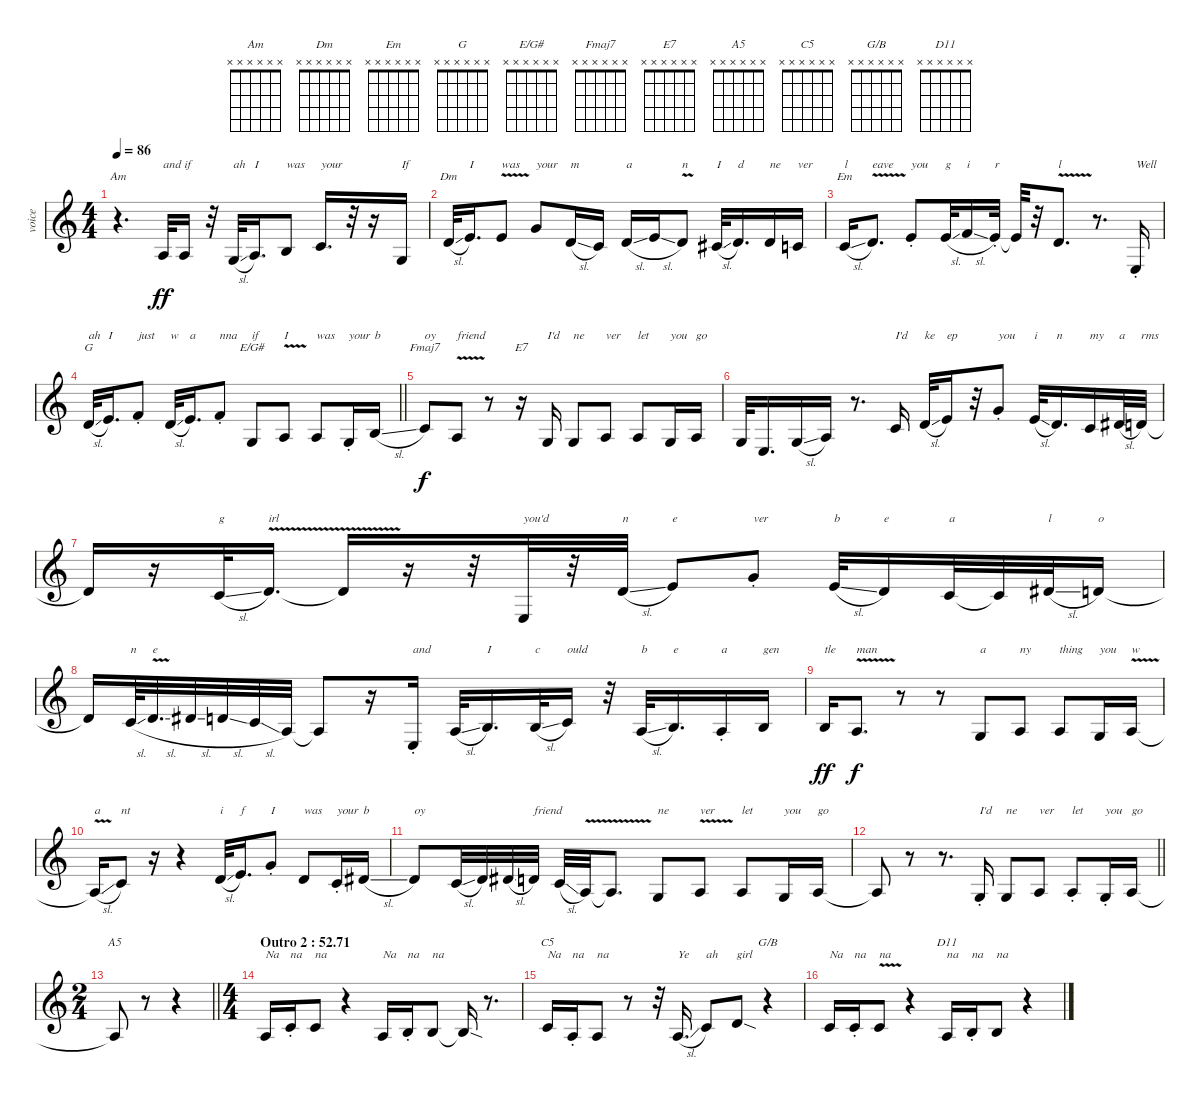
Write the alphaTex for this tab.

\track ("voice" "voice") {instrument lead2sawtooth}
\staff {score}
\tuning (E4 B3 G3 D3 A2 E2) {hide}
\chord ("Am" x x x x x x)
\chord ("Dm" x x x x x x)
\chord ("Em" x x x x x x)
\chord ("G" x x x x x x)
\chord ("E/G#" x x x x x x)
\chord ("Fmaj7" x x x x x x)
\chord ("E7" x x x x x x)
\chord ("A5" x x x x x x)
\chord ("C5" x x x x x x)
\chord ("G/B" x x x x x x)
\chord ("D11" x x x x x x)
\ts (4 4)
\tempo 86
\clef g2
\ks aminor
r.4{d ch "Am" dy ff} 2.3.32{txt "and" beam Up} 2.3.16{txt "if" beam Up} r.32 5.4{sl}.32{txt "ah"} 7.4.16{d txt "I"} 4.3.8{txt "was"} 5.3.16{d txt "your" beam Up} r.32 r.16 5.4.16{txt "If" beam Up} |
3.2{sl}.32{ch "Dm" beam Up} 5.2.16{d txt "I" beam Up} 5.2{v}.8{txt "was" beam Up} 3.1.8{txt "your" beam Up} 3.2{sl}.16{txt "m" beam Up} 1.2.16{beam Up} 3.2{sl}.16{txt "a" beam Up} 5.2{sl}.16{beam Up} 3.2{v}.8{txt "n" beam Up} 2.2{sl}.32{txt "I" beam Up} 3.2.16{d txt "d" beam Up} 3.2.16{txt "ne" beam Up} 1.2.16{txt "ver" beam Up} |
1.2{sl}.16{ch "Em" txt "l" beam Up} 3.2{v}.8{d txt "eave" beam Up} 5.2{st}.8{txt "you" beam Up} 5.2{sl}.32{txt "g" beam Up} 6.2{sl}.16{txt "i" beam Up} 5.2{st}.32{txt "r" beam Up} 5.2{t}.32{beam Up} r.32 3.2{v}.8{d txt "l" beam Up} r.8{d} 2.4{st}.16{txt "Well"} |
\barLineRight lightlight
3.2{sl}.32{ch "G" txt "ah" beam Up} 5.2.16{d txt "I" beam Up} 6.2{st}.8{txt "just" beam Up} 3.2{sl}.32{txt "w" beam Up} 5.2.16{d txt "a" beam Up} 6.2{st}.8{txt "nna" beam Up} 5.4.8{ch "E/G#" txt "if"} 2.3{v}.8{txt "I"} 2.3.8{txt "was"} 5.4{st}.16{txt "your"} 4.3{sl}.16{txt "b"} |
5.3.8{ch "Fmaj7" txt "oy" dy f beam Up} 2.3{v}.8{txt "friend" beam Up} r.8 r.16{ch "E7"} 5.4.16{txt "I'd"} 5.4.8{txt "ne"} 2.3.8{txt "ver"} 2.3.8{txt "let"} 5.4.16{txt "you"} 2.3.16{txt "go"} |
5.4.32 2.4.16{d} 5.4{sl}.16 7.4.16 r.8{d} 5.3.16{txt "I'd" beam Up} 7.3{sl}.32{txt "ke" beam Up} 9.3.16{txt "ep" beam Up} r.32 8.2{st}.8{txt "you" beam Up} 9.3{sl}.32{txt "i" beam Up} 7.3.16{d txt "n" beam Up} 5.3.16{txt "my" beam Up} 8.3{sl}.32{txt "a" beam Up} 7.3.32{txt "rms" beam Up} |
7.3{t}.16{beam Up} r.16 5.3{sl}.32{txt "g" beam Up} 7.3{v}.16{d txt "irl" beam Up} 7.3{t}.16{beam Up} r.16 r.32 2.4.32{txt "you'd" beam Up} r.32 3.2{sl}.32{txt "n" beam Up} 5.2.8{txt "e" beam Up} 3.1{st}.8{txt "ver" beam Up} 5.2{sl}.32{txt "b" beam Up} 3.2.16{txt "e" beam Up} 5.3.32{txt "a" beam Up} 5.3{t}.32{beam Up} 8.3{sl}.32{txt "l" beam Up} 7.3.16{txt "o" beam Up} |
7.3{t}.16{beam Up} 5.3{sl}.64{txt "n" beam Up} 7.3{v sl}.32{d txt "e" beam Up} 8.3{sl}.32{beam Up} 7.3{sl}.32{beam Up} 5.3{sl}.32{beam Up} 2.3.32{beam Up} 2.3{t}.8 r.16 2.4{st}.16{txt "and"} 2.3{sl}.32 4.3.16{d txt "I" beam Up} 4.3{sl}.32{txt "c" beam Up} 5.3.16{txt "ould" beam Up} r.32 2.3{sl}.32{txt "b" beam Up} 4.3.16{d txt "e" beam Up} 2.3{st}.16{txt "a" beam Up} 4.3.16{txt "gen" beam Up} |
4.3.16{txt "tle" dy ff beam Up} 2.3{v}.8{d txt "man" dy f beam Up} r.8 r.8 5.4.8{txt "a"} 2.3.8{txt "ny"} 2.3.8{txt "thing"} 5.4.16{txt "you"} 2.3{v}.16{txt "w"} |
2.3{sl t}.16{txt "a" beam Up} 5.3.8{txt "nt" beam Up} r.16 r.4 3.2{sl}.32{txt "i" beam Up} 5.2.16{d txt "f" beam Up} 3.1{st}.8{txt "I" beam Up} 3.2.8{txt "was" beam Up} 5.3{st}.16{txt "your" beam Up} 4.2{sl}.16{txt "b" beam Up} |
3.2.8{txt "oy" beam Up} 1.2{sl}.32{beam Up} 3.2.32{beam Up} 4.2{sl}.32{beam Up} 3.2.32{txt "friend" beam Up} 5.3{sl}.32{beam Up} 2.3{v}.32{beam Up} 2.3{t}.8{d beam Up} 5.4.8{txt "ne"} 2.3{v}.8{txt "ver"} 2.3.8{txt "let"} 5.4.16{txt "you"} 2.3.16{txt "go"} |
\barLineRight lightlight
2.3{t}.8 r.8 r.8{d} 5.4{st}.16{txt "I'd"} 5.4.8{txt "ne"} 2.3.8{txt "ver"} 2.3{st}.8{txt "let"} 5.4{st}.16{txt "you"} 2.3.16{txt "go"} |
\ts (2 4)
\barLineRight lightlight
2.3{t}.8{ch "A5"} r.8 r.4 |
\ts (4 4)
\section ("" "Outro 2 : 52.71")
2.3.16{txt "Na" beam Up} 5.3{st}.16{txt "na" beam Up} 5.3.8{txt "na" beam Up} r.4 2.3.16{txt "Na" beam Up} 4.3{st}.16{txt "na" beam Up} 4.3.8{txt "na" beam Up} 4.3{sod t}.16{beam Up} r.8{d} |
5.3.16{ch "C5" txt "Na" beam Up} 2.3{st}.16{txt "na" beam Up} 2.3.8{txt "na" beam Up} r.8 r.32 2.3{sl}.16{d txt "Ye" beam Up} 5.3.8{txt "ah" beam Up} 7.3{sod}.8{txt "girl" beam Up} r.4{ch "G/B"} |
5.3.16{txt "Na" beam Up} 5.3{st}.16{txt "na" beam Up} 5.3{v}.8{txt "na" beam Up} r.4 2.3.16{ch "D11" txt "na" beam Up} 4.3{st}.16{txt "na" beam Up} 4.3.8{txt "na" beam Up} r.4
